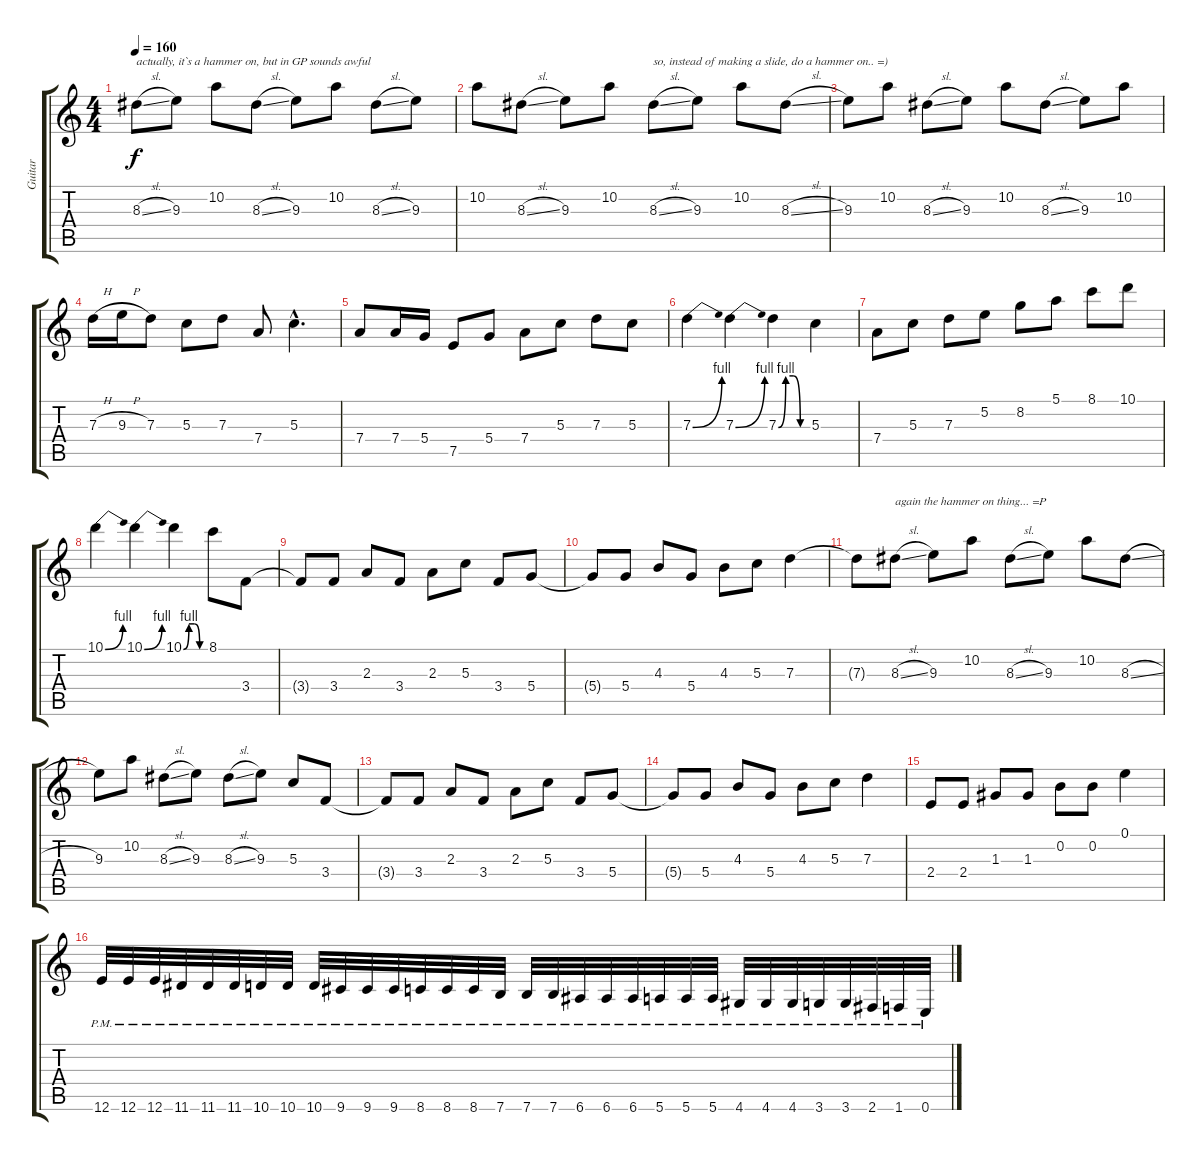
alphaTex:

\track ("Guitar" "Guitar") {instrument electricguitarclean}
\staff {score tabs}
\tuning (E4 B3 G3 D3 A2 E2) {hide}
\ts (4 4)
\tempo 160
\clef g2
\ks c
8.3{sl}.8{txt "actually, it`s a hammer on, but in GP sounds awful" dy f} 9.3.8 10.2.8 8.3{sl}.8 9.3.8 10.2.8 8.3{sl}.8 9.3.8 |
10.2.8 8.3{sl}.8 9.3.8 10.2.8 8.3{sl}.8{txt "so, instead of making a slide, do a hammer on.. =)"} 9.3.8 10.2.8 8.3{sl}.8 |
9.3.8 10.2.8 8.3{sl}.8 9.3.8 10.2.8 8.3{sl}.8 9.3.8 10.2.8 |
7.3{h}.16 9.3{h}.16 7.3.8 5.3.8 7.3.8 7.4.8 5.3{hac}.4{d} |
7.4.8 7.4.16 5.4.16 7.5.8 5.4.8 7.4.8 5.3.8 7.3.8 5.3.8 |
7.3{be (bend 0 0 60 4)}.4 7.3{be (bend 0 0 60 4)}.4 7.3{be (custom 0 0 15 4 30 4 45 0 60 0)}.4 5.3.4 |
7.4.8 5.3.8 7.3.8 5.2.8 8.2.8 5.1.8 8.1.8 10.1.8 |
10.1{be (bend 0 0 60 4)}.4 10.1{be (bend 0 0 60 4)}.4 10.1{be (custom 0 0 15 4 30 4 45 0 60 0)}.4 8.1.8 3.4.8 |
3.4{t}.8 3.4.8 2.3.8 3.4.8 2.3.8 5.3.8 3.4.8 5.4.8 |
5.4{t}.8 5.4.8 4.3.8 5.4.8 4.3.8 5.3.8 7.3.4 |
7.3{t}.8 8.3{sl}.8{txt "again the hammer on thing... =P"} 9.3.8 10.2.8 8.3{sl}.8 9.3.8 10.2.8 8.3{sl}.8 |
9.3.8 10.2.8 8.3{sl}.8 9.3.8 8.3{sl}.8 9.3.8 5.3.8 3.4.8 |
3.4{t}.8 3.4.8 2.3.8 3.4.8 2.3.8 5.3.8 3.4.8 5.4.8 |
5.4{t}.8 5.4.8 4.3.8 5.4.8 4.3.8 5.3.8 7.3.4 |
2.4.8 2.4.8 1.3.8 1.3.8 0.2.8 0.2.8 0.1.4 |
12.6{pm}.32 12.6{pm}.32 12.6{pm}.32 11.6{pm}.32 11.6{pm}.32 11.6{pm}.32 10.6{pm}.32 10.6{pm}.32 10.6{pm}.32 9.6{pm}.32 9.6{pm}.32 9.6{pm}.32 8.6{pm}.32 8.6{pm}.32 8.6{pm}.32 7.6{pm}.32 7.6{pm}.32 7.6{pm}.32 6.6{pm}.32 6.6{pm}.32 6.6{pm}.32 5.6{pm}.32 5.6{pm}.32 5.6{pm}.32 4.6{pm}.32 4.6{pm}.32 4.6{pm}.32 3.6{pm}.32 3.6{pm}.32 2.6{pm}.32 1.6{pm}.32 0.6{pm}.32
